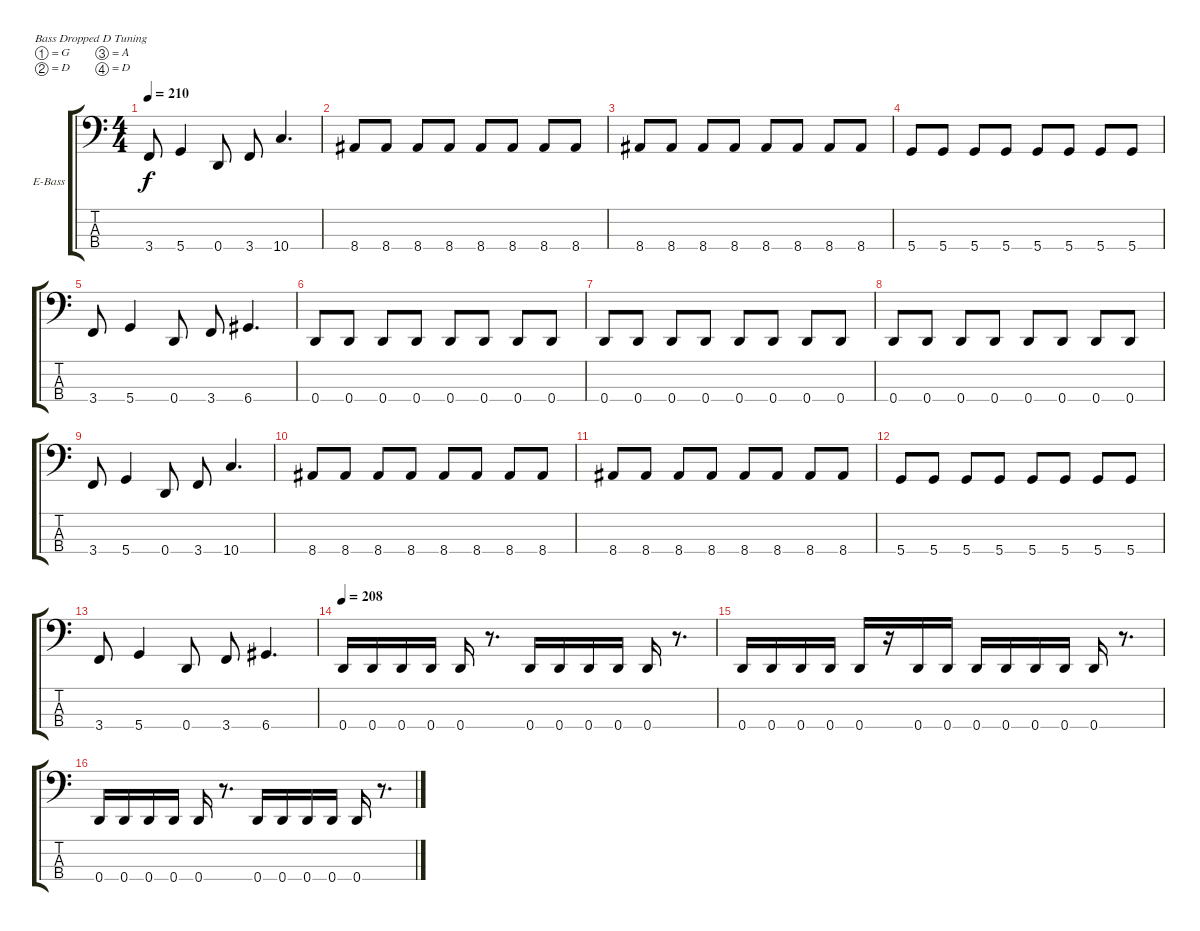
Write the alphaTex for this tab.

\bracketExtendMode groupsimilarinstruments
\firstSystemTrackNameOrientation horizontal
\otherSystemsTrackNameOrientation horizontal
\track ("Bass" "E-Bass") {instrument electricbasspick}
\staff {score tabs}
\tuning (G2 D2 A1 D1)
\ts (4 4)
\tempo 210
\clef f4
\ks c
3.4.8{dy f} 5.4.4 0.4.8 3.4.8 10.4.4{d} |
8.4.8 8.4.8 8.4.8 8.4.8 8.4.8 8.4.8 8.4.8 8.4.8 |
8.4.8 8.4.8 8.4.8 8.4.8 8.4.8 8.4.8 8.4.8 8.4.8 |
5.4.8 5.4.8 5.4.8 5.4.8 5.4.8 5.4.8 5.4.8 5.4.8 |
3.4.8 5.4.4 0.4.8 3.4.8 6.4.4{d} |
0.4.8 0.4.8 0.4.8 0.4.8 0.4.8 0.4.8 0.4.8 0.4.8 |
0.4.8 0.4.8 0.4.8 0.4.8 0.4.8 0.4.8 0.4.8 0.4.8 |
0.4.8 0.4.8 0.4.8 0.4.8 0.4.8 0.4.8 0.4.8 0.4.8 |
3.4.8 5.4.4 0.4.8 3.4.8 10.4.4{d} |
8.4.8 8.4.8 8.4.8 8.4.8 8.4.8 8.4.8 8.4.8 8.4.8 |
8.4.8 8.4.8 8.4.8 8.4.8 8.4.8 8.4.8 8.4.8 8.4.8 |
5.4.8 5.4.8 5.4.8 5.4.8 5.4.8 5.4.8 5.4.8 5.4.8 |
3.4.8 5.4.4 0.4.8 3.4.8 6.4.4{d} |
\tempo 208
0.4.16 0.4.16 0.4.16 0.4.16 0.4.16 r.8{d} 0.4.16 0.4.16 0.4.16 0.4.16 0.4.16 r.8{d} |
0.4.16 0.4.16 0.4.16 0.4.16 0.4.16 r.16 0.4.16 0.4.16 0.4.16 0.4.16 0.4.16 0.4.16 0.4.16 r.8{d} |
0.4.16 0.4.16 0.4.16 0.4.16 0.4.16 r.8{d} 0.4.16 0.4.16 0.4.16 0.4.16 0.4.16 r.8{d}
